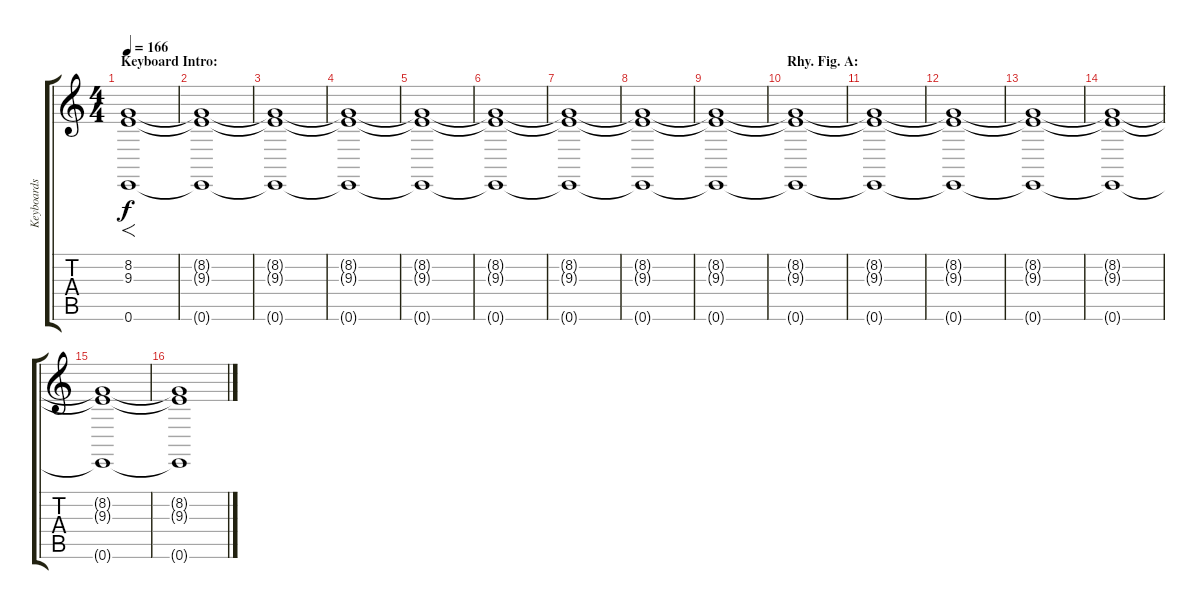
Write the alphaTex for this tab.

\track ("Keyboards" "Keyboards") {instrument voiceoohs}
\staff {score tabs}
\tuning (E4 B3 G3 D3 A2 E2) {hide}
\ts (4 4)
\section ("" "Keyboard Intro:")
\tempo 166
\clef g2
\ks c
(8.2 9.3 0.6).1{f dy f volume 8 instrument voiceoohs} |
(8.2{t} 9.3{t} 0.6{t}).1 |
(8.2{t} 9.3{t} 0.6{t}).1 |
(8.2{t} 9.3{t} 0.6{t}).1 |
(8.2{t} 9.3{t} 0.6{t}).1 |
(8.2{t} 9.3{t} 0.6{t}).1 |
(8.2{t} 9.3{t} 0.6{t}).1 |
(8.2{t} 9.3{t} 0.6{t}).1 |
(8.2{t} 9.3{t} 0.6{t}).1 |
\section ("" "Rhy. Fig. A:")
(8.2{t} 9.3{t} 0.6{t}).1 |
(8.2{t} 9.3{t} 0.6{t}).1 |
(8.2{t} 9.3{t} 0.6{t}).1 |
(8.2{t} 9.3{t} 0.6{t}).1 |
(8.2{t} 9.3{t} 0.6{t}).1 |
(8.2{t} 9.3{t} 0.6{t}).1 |
(8.2{t} 9.3{t} 0.6{t}).1
